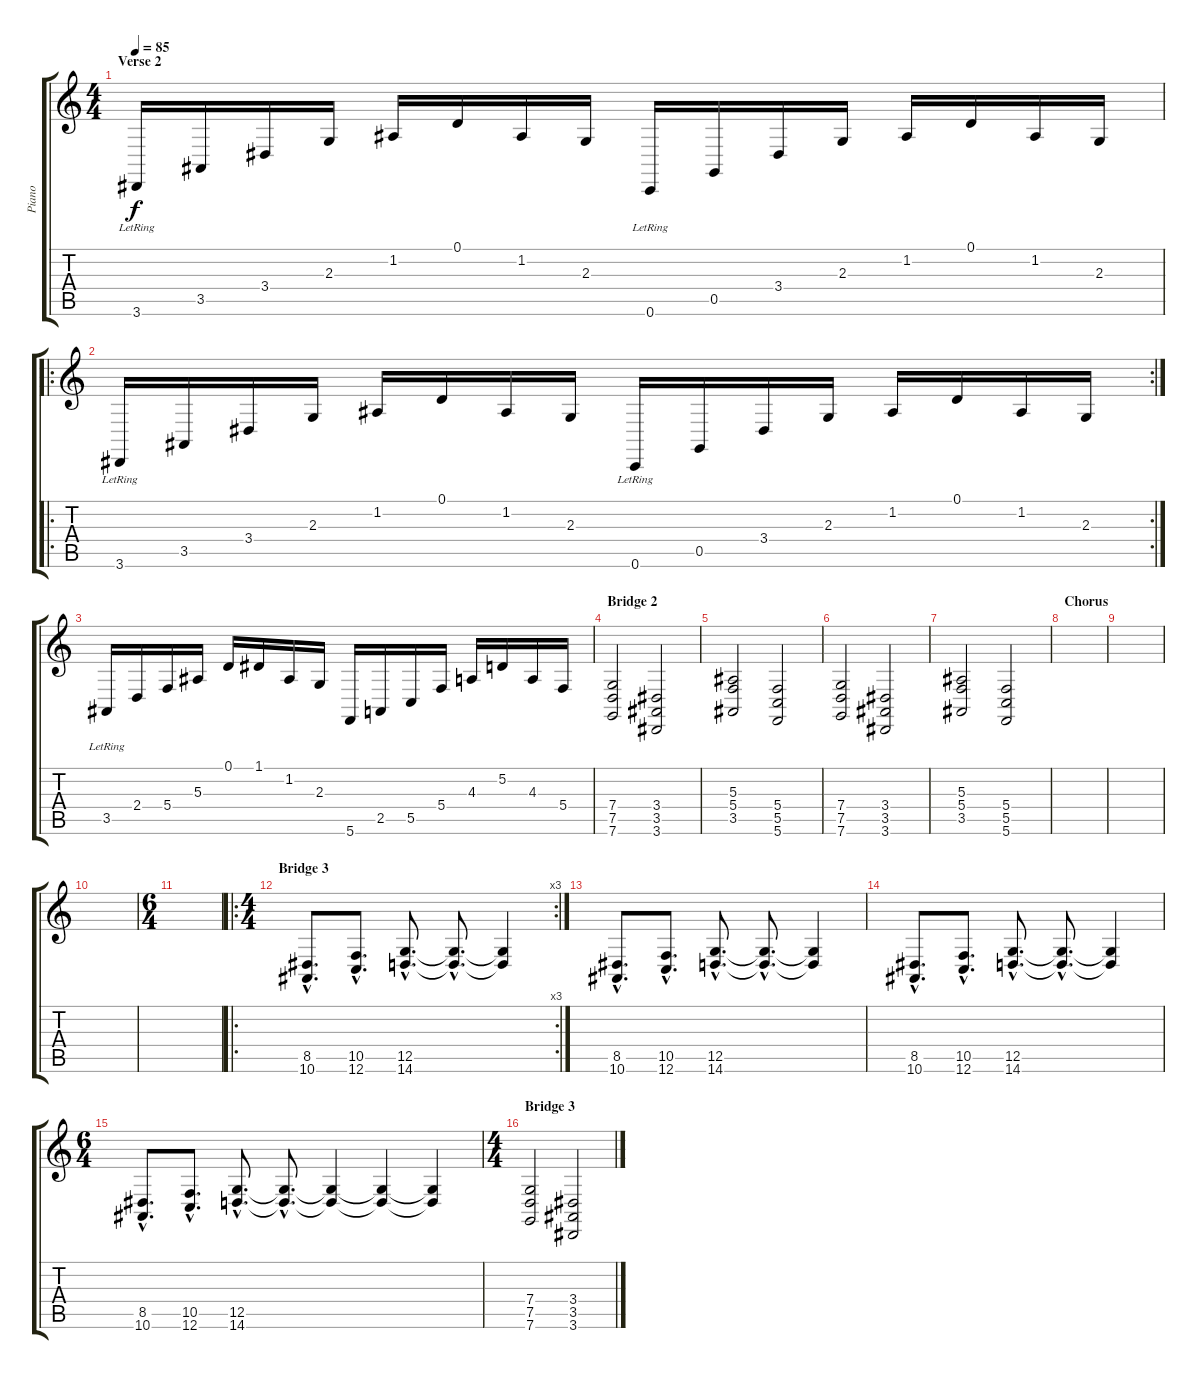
\track ("Piano" "Piano") {instrument acousticgrandpiano}
\staff {score tabs}
\tuning (D4 A3 F3 C3 G2 C2) {hide}
\ts (4 4)
\section ("" "Verse 2")
\tempo 85
\clef g2
\ks c
3.6{lr}.16{dy f} 3.5.16 3.4.16 2.3.16 1.2.16 0.1.16 1.2.16 2.3.16 0.6{lr}.16 0.5.16 3.4.16 2.3.16 1.2.16 0.1.16 1.2.16 2.3.16 |
\ro
\rc 2
3.6{lr}.16 3.5.16 3.4.16 2.3.16 1.2.16 0.1.16 1.2.16 2.3.16 0.6{lr}.16 0.5.16 3.4.16 2.3.16 1.2.16 0.1.16 1.2.16 2.3.16 |
3.5{lr}.16 2.4.16 5.4.16 5.3.16 0.1.16 1.1.16 1.2.16 2.3.16 5.6.16 2.5.16 5.5.16 5.4.16 4.3.16 5.2.16 4.3.16 5.4.16 |
\section ("" "Bridge 2")
(7.4 7.5 7.6).2 (3.4 3.5 3.6).2 |
(5.3 5.4 3.5).2 (5.4 5.5 5.6).2 |
(7.4 7.5 7.6).2 (3.4 3.5 3.6).2 |
(5.3 5.4 3.5).2 (5.4 5.5 5.6).2 |
\section ("" "Chorus")
|
|
|
\ts (6 4)
|
\ro
\rc 3
\ts (4 4)
\section ("" "Bridge 3")
(8.5{hac} 10.6{hac}).8{d} (10.5{hac} 12.6{hac}).8{d} (12.5{hac} 14.6{hac}).8{d} (12.5{hac t} 14.6{hac t}).8{d} (12.5{t} 14.6{t}).4 |
(8.5{hac} 10.6{hac}).8{d} (10.5{hac} 12.6{hac}).8{d} (12.5{hac} 14.6{hac}).8{d} (12.5{hac t} 14.6{hac t}).8{d} (12.5{t} 14.6{t}).4 |
(8.5{hac} 10.6{hac}).8{d} (10.5{hac} 12.6{hac}).8{d} (12.5{hac} 14.6{hac}).8{d} (12.5{hac t} 14.6{hac t}).8{d} (12.5{t} 14.6{t}).4 |
\ts (6 4)
(8.5{hac} 10.6{hac}).8{d} (10.5{hac} 12.6{hac}).8{d} (12.5{hac} 14.6{hac}).8{d} (12.5{hac t} 14.6{hac t}).8{d} (12.5{t} 14.6{t}).4 (12.5{t} 14.6{t}).4 (12.5{t} 14.6{t}).4 |
\ts (4 4)
\section ("" "Bridge 3")
(7.4 7.5 7.6).2 (3.4 3.5 3.6).2
